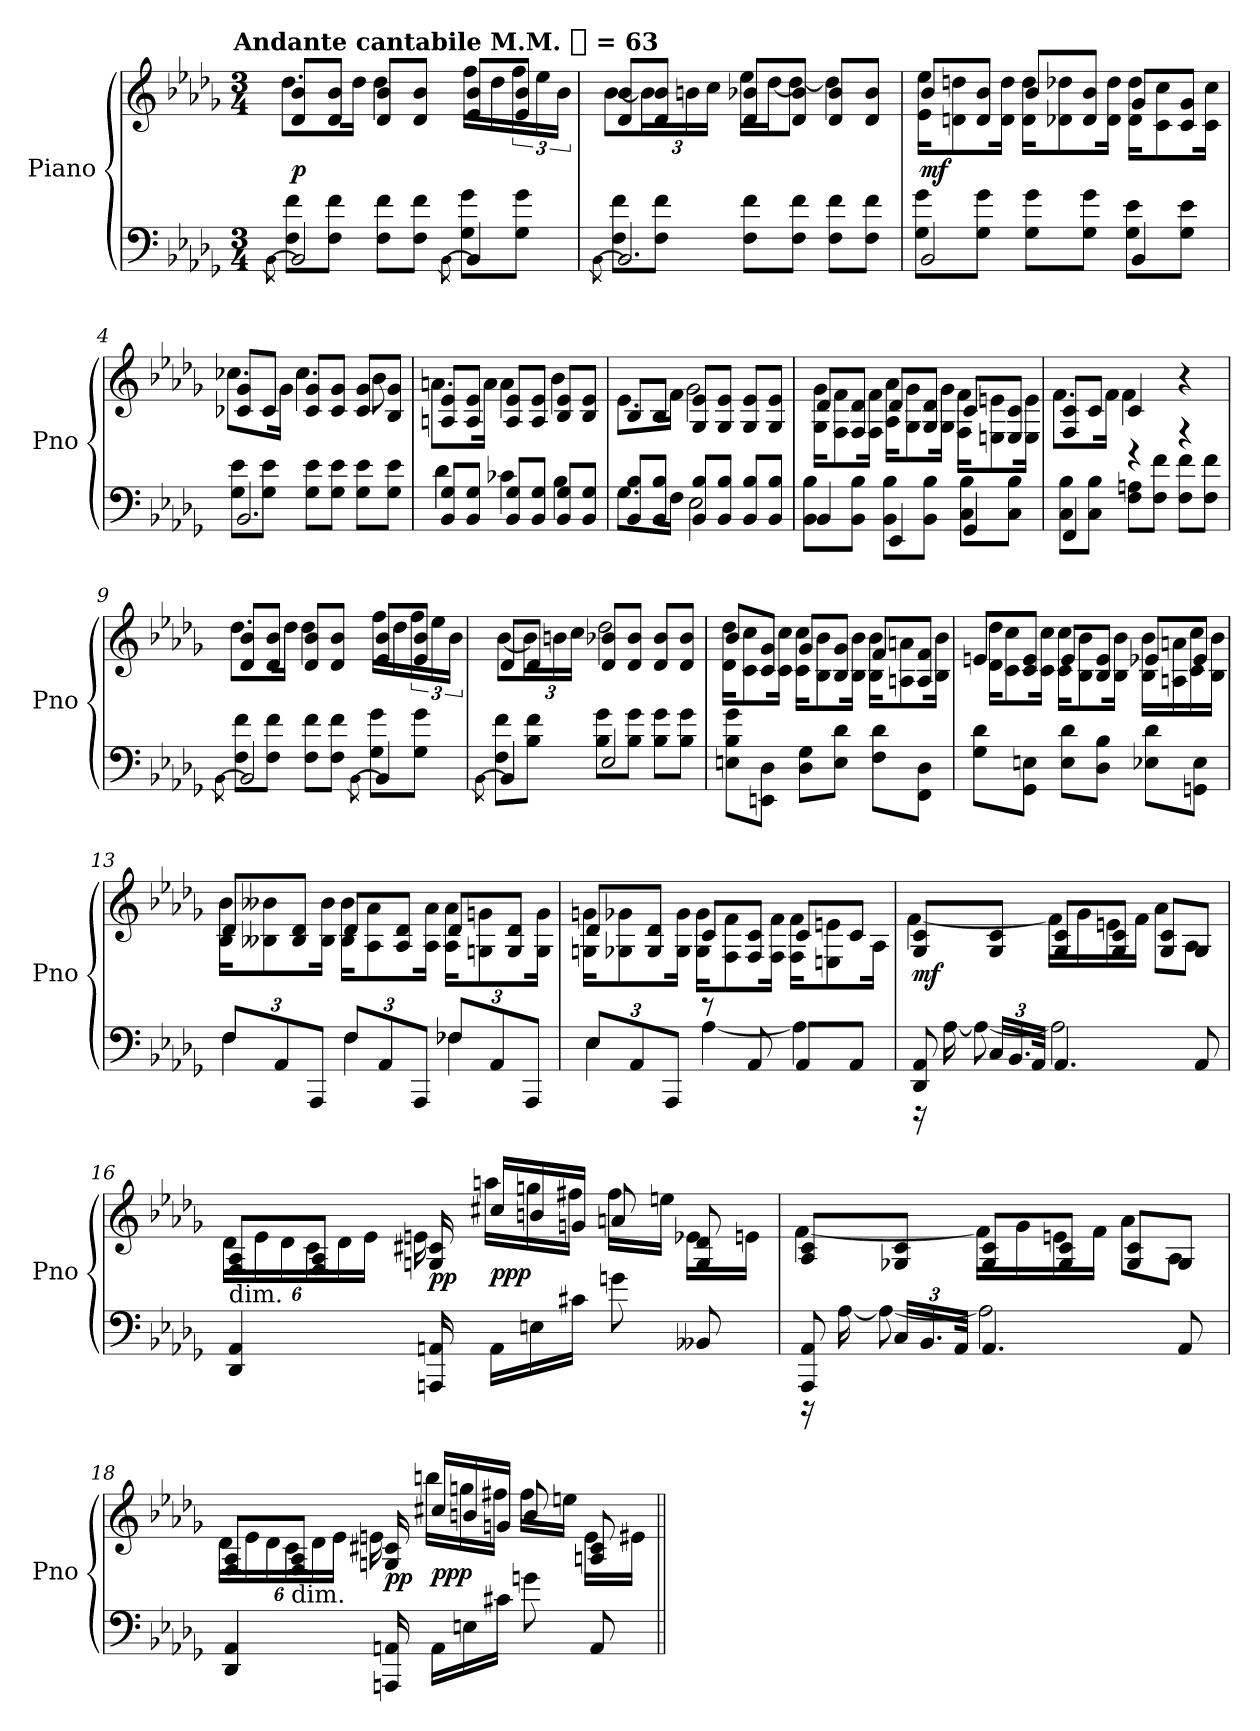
**kern	**kern	**dynam
*part1	*part1	*part1
*staff2	*staff1	*staff1/2
*I"Piano	*	*
*I'Pno	*	*
*clefF4	*clefG2	*
*k[b-e-a-d-g-]	*k[b-e-a-d-g-]	*
*b-:	*b-:	*
!!LO:TX:omd:t=Andante cantabile M.M. [quarter] = 63
*M3/4	*M3/4	*
*MM63	*MM63	*
=1	=1	=1
[8qBB-\	.	.
*^	*^	*
2BB-]	8F 8fL	8d- 8b-L	8.dd-L	p
.	8F 8fJ	8d- 8b-J	.	.
.	.	.	16dd-Jk	.
.	8F 8fL	8d- 8b-L	4dd-	.
.	8F 8fJ	8d- 8b-J	.	.
[8qBB-\	.	.	.	.
4BB-]	8G- 8g-L	8e- 8b-L	16ffLL	.
.	.	.	16dd-	.
.	8G- 8g-J	8e- 8b-J	24ff	.
.	.	.	24ee-	.
.	.	.	24b-JJ	.
=2	=2	=2	=2	=2
[8qBB-\	.	.	.	.
2.BB-]	8F 8fL	8d- 8b-L	[8b-L	.
.	8F 8fJ	8d- 8b-J	24b-L]	.
.	.	.	24bn	.
.	.	.	24ccJJ	.
.	8F 8fL	8d- 8b-XL	16ee-LL	.
.	.	.	[16dd-J	.
.	8F 8fJ	8d- 8b-J	8dd-J_	.
.	8F 8fL	8d- 8b-L	4dd-]	.
.	8F 8fJ	8d- 8b-J	.	.
=3	=3	=3	=3	=3
2BB-	8G- 8g-L	8b-L	16e- 16ee-KL	mf
.	.	.	8dn 8ddn	.
.	8G- 8g-J	8d 8b-J	.	.
.	.	.	16d 16ddJk	.
.	8G- 8g-L	8b-L	16d 16ddKL	.
.	.	.	8d-X 8dd-X	.
.	8G- 8g-J	8d- 8b-J	.	.
.	.	.	16d- 16dd-Jk	.
4BB-	8G- 8e-L	8g-L	16d- 16dd-KL	.
.	.	.	8c 8cc	.
.	8G- 8e-J	8c 8g-J	.	.
.	.	.	16c 16ccJk	.
=4	=4	=4	=4	=4
2.BB-	8G- 8e-L	8c-X 8g-L	8.cc-XL	.
.	8G- 8e-J	8c-J	.	.
.	.	.	16g-Jk	.
.	8G- 8e-L	8c- 8g-L	4.cc-	.
.	8G- 8e-J	8c- 8g-J	.	.
.	8G- 8e-L	8c- 8g-L	.	.
.	8G- 8e-J	8B- 8g-J	8b-	.
=5	=5	=5	=5	=5
8BB- 8G-L	4d-	8An 8e-L	8.anL	.
8BB- 8G-J	.	8A 8e-J	.	.
.	.	.	16aJk	.
8BB- 8G-L	4c-X	8A 8e-L	4a	.
8BB- 8G-J	.	8A 8e-J	.	.
8BB- 8G-L	4B-	8B- 8e-L	4b-	.
8BB- 8G-J	.	8B- 8e-J	.	.
=6	=6	=6	=6	=6
8BB- 8B-L	8.G-L	8B-L	8.e-L	.
8BB- 8B-J	.	8B-J	.	.
.	16FJk	.	16fJk	.
8BB- 8B-L	2E-	8G- 8e-L	2g-	.
8BB- 8B-J	.	8G- 8e-J	.	.
8BB- 8B-L	.	8G- 8e-L	.	.
8BB- 8B-J	.	8G- 8e-J	.	.
=7	=7	=7	=7	=7
4BB-	8BB- 8B-L	8d-L	16G- 16g-KL	.
.	.	.	8F 8f	.
.	8BB- 8B-J	8F 8d-J	.	.
.	.	.	16F 16fJk	.
4EE-	8BB- 8B-L	8d-L	16A- 16a-KL	.
.	.	.	8G- 8g-	.
.	8BB- 8B-J	8G- 8d-J	.	.
.	.	.	16G- 16g-Jk	.
4GG-	8C 8B-L	8cL	16F 16fKL	.
.	.	.	8En 8en	.
.	8C 8B-J	8E 8cJ	.	.
.	.	.	16E 16eJk	.
=8	=8	=8	=8	=8
4FF	8C 8B-L	8F 8cL	8.fL	.
.	8C 8B-J	8cJ	.	.
.	.	.	16fJk	.
4r	8F 8AnL	4c	4f	.
.	8F 8fJ	.	.	.
4r	8F 8fL	4r	4ryy	.
.	8F 8fJ	.	.	.
=9	=9	=9	=9	=9
[8qBB-\	.	.	.	.
2BB-]	8F 8fL	8d- 8b-L	8.dd-L	.
.	8F 8fJ	8d- 8b-J	.	.
.	.	.	16dd-Jk	.
.	8F 8fL	8d- 8b-L	4dd-	.
.	8F 8fJ	8d- 8b-J	.	.
[8qBB-\	.	.	.	.
4BB-]	8G- 8g-L	8e- 8b-L	16ffLL	.
.	.	.	16dd-	.
.	8G- 8g-J	8e- 8b-J	24ff	.
.	.	.	24ee-	.
.	.	.	24b-JJ	.
=10	=10	=10	=10	=10
[8qBB-\	.	.	.	.
4BB-]	8F 8fL	8d-L	[8b-L	.
.	8B- 8fJ	8d-J	24b-L]	.
.	.	.	24bn	.
.	.	.	24ccJJ	.
2E-	8B- 8g-L	8d- 8b-XL	2dd-	.
.	8B- 8g-J	8d- 8b-J	.	.
.	8B- 8g-L	8d- 8b-L	.	.
.	8B- 8g-J	8d- 8b-J	.	.
*v	*v	*	*	*
=11	=11	=11	=11
8En 8B- 8g-L	8b-L	16d- 16dd-KL	.
.	.	8c 8cc	.
8EEn 8D-J	8c 8g-J	.	.
.	.	16c 16ccJk	.
8D- 8G-L	8g-L	16c 16ccKL	.
.	.	8B- 8b-	.
8E 8d-J	8B- 8g-J	.	.
.	.	16B- 16b-Jk	.
8F 8d-L	8fL	16B- 16b-KL	.
.	.	8An 8an	.
8FF 8D-J	8A 8fJ	.	.
.	.	16B- 16b-Jk	.
=12	=12	=12	=12
8G- 8d-L	8enL	16d- 16dd-KL	.
.	.	8c 8cc	.
8GG- 8EnJ	8c 8eJ	.	.
.	.	16c 16ccJk	.
8E 8d-L	8eL	16c 16ccKL	.
.	.	8B- 8b-	.
8D- 8B-J	8B- 8eJ	.	.
.	.	16B- 16b-Jk	.
8E-X 8d-L	8e-XL	16B- 16b-LL	.
.	.	16An 16an	.
8GGn 8E-J	8e-J	16c 16cc	.
.	.	16B- 16b-JJ	.
=13	=13	=13	=13
*^	*	*	*
12FL	4F	8d-L	16B- 16b-KL	.
.	.	.	8B--X 8b--X	.
12AA-	.	.	.	.
.	.	8B-- 8d-J	.	.
12AAA-J	.	.	.	.
.	.	.	16B-- 16b--Jk	.
12FL	4F	8d-L	16B-- 16b--KL	.
.	.	.	8A- 8a-	.
12AA-	.	.	.	.
.	.	8A- 8d-J	.	.
12AAA-J	.	.	.	.
.	.	.	16A- 16a-Jk	.
12F-XL	4F-X	8d-L	16A- 16a-KL	.
.	.	.	8Gn 8gn	.
12AA-	.	.	.	.
.	.	8G 8d-J	.	.
12AAA-J	.	.	.	.
.	.	.	16G 16gJk	.
=14	=14	=14	=14	=14
12E-L	4E-	8d-L	16Gn 16gnKL	.
.	.	.	8G-X 8g-X	.
12AA-	.	.	.	.
.	.	8G- 8d-J	.	.
12AAA-J	.	.	.	.
.	.	.	16G- 16g-Jk	.
8r	[4A-	8cL	16G- 16g-KL	.
.	.	.	8F 8f	.
8AA-	.	8F 8cJ	.	.
.	.	.	16F 16fJk	.
8AA-L	4A-]	8cL	16F 16fKL	.
.	.	.	8En 8en	.
8AA-J	.	8cJ	.	.
.	.	.	16A-Jk	.
=15	=15	=15	=15	=15
8DD- 8AA-	16r	8G- 8cL	[4f	mf
.	[16A-	.	.	.
24CLL	8A-_	8G- 8cJ	.	.
24.BB-	.	.	.	.
48AA-JJk	.	.	.	.
4.AA-	2A-]	8G- 8cL	16fLL]	.
.	.	.	16g-	.
.	.	8G- 8cJ	16en	.
.	.	.	16fJJ	.
.	.	8G- 8cL	8a-L	.
8AA-	.	8G-J	8A-J	.
*v	*v	*	*	*
=16	=16	=16	=16
!	!LO:TX:c:t=dim.	!	!
4DD- 4AA-	8F 8A-L	24d-LL	.
.	.	24e-	.
.	.	24d-	.
.	8F 8A-J	24c	.
.	.	24d-	.
.	.	24e-JJ	.
16AAAn 16AAn	16Gn 16c#X	16en	pp
16AALL	16cc#XLL	16aanLL	ppp
16En	16bn	16ggn	.
16c#XJJ	16gnJJ	16ff#XJJ	.
8gn	8an	16ff#LL	.
.	.	16eenJJ	.
8BB--X	8G 8d-	16e-XLL	.
.	.	16enJJ	.
=17	=17	=17	=17
*^	*	*	*
8AAA- 8AA-	16r	8A- 8cL	[4f	.
.	[16A-	.	.	.
24CLL	8A-_	8G-X 8cJ	.	.
24.BB-	.	.	.	.
48AA-JJk	.	.	.	.
4.AA-	2A-]	8G- 8cL	16fLL]	.
.	.	.	16g-	.
.	.	8G- 8cJ	16en	.
.	.	.	16fJJ	.
.	.	8G- 8cL	8a-L	.
8AA-	.	8G-J	8A-J	.
*v	*v	*	*	*
=18	=18	=18	=18
4DD- 4AA-	8F 8A-L	24d-LL	.
.	.	24e-	.
.	.	24d-	.
!	!LO:TX:c:t=dim.	!	!
.	8F 8A-J	24c	.
.	.	24d-	.
.	.	24e-JJ	.
16AAAn 16AAn	16Gn 16c#X	16en	pp
16AALL	16cc#XLL	16bbnLL	ppp
16En	16bn	16ggn	.
16c#XJJ	16gnJJ	16ff#XJJ	.
8gn	8b	16ff#LL	.
.	.	16eenJJ	.
8AA	8An 8c#	16eLL	.
.	.	16e#XJJ	.
*	*v	*v	*
=||	=||	=||
*-	*-	*-
